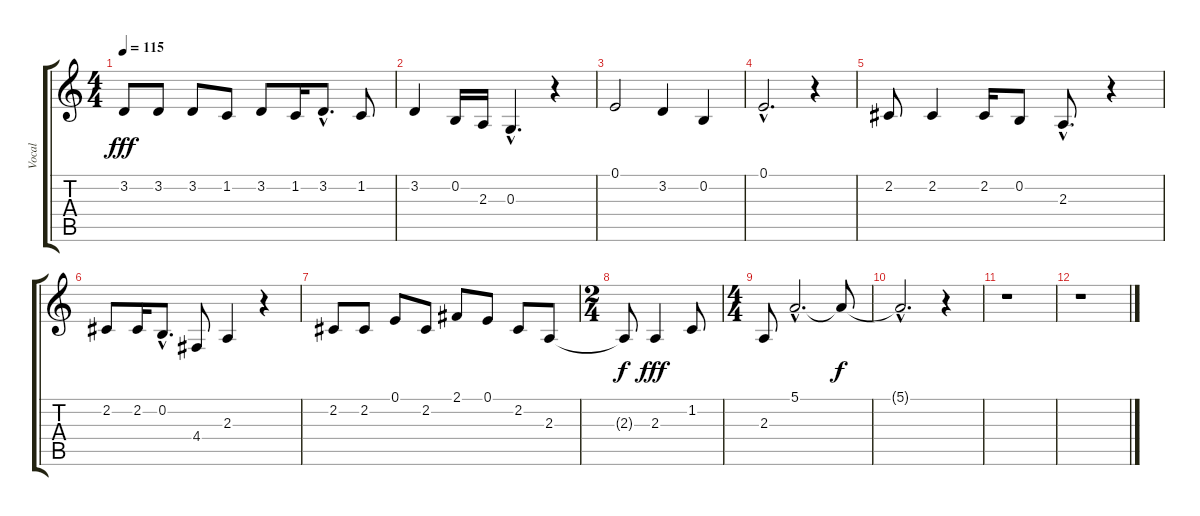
\track ("Vocal" "Vocal") {instrument clarinet}
\staff {score tabs}
\tuning (E4 B3 G3 D3 A2 E2) {hide}
\ts (4 4)
\tempo 115
\clef g2
\ks c
3.2.8{dy fff} 3.2.8 3.2.8 1.2.8 3.2.8 1.2.16 3.2{hac}.8{d} 1.2.8 |
3.2.4 0.2.16 2.3.16 0.3{hac}.4{d} r.4 |
0.1.2 3.2.4 0.2.4 |
0.1{hac}.2{d} r.4 |
2.2.8 2.2.4 2.2.16 0.2.8 2.3{hac}.8{d} r.4 |
2.2.8 2.2.16 0.2{hac}.8{d} 4.4.8 2.3.4 r.4 |
2.2.8 2.2.8 0.1.8 2.2.8 2.1.8 0.1.8 2.2.8 2.3.8 |
\ts (2 4)
2.3{t}.8{dy f} 2.3.4{dy fff} 1.2.8 |
\ts (4 4)
2.3.8 5.1{hac}.2{d} 5.1{t}.8{dy f} |
5.1{hac t}.2{d} r.4 |
r.1 |
r.1
